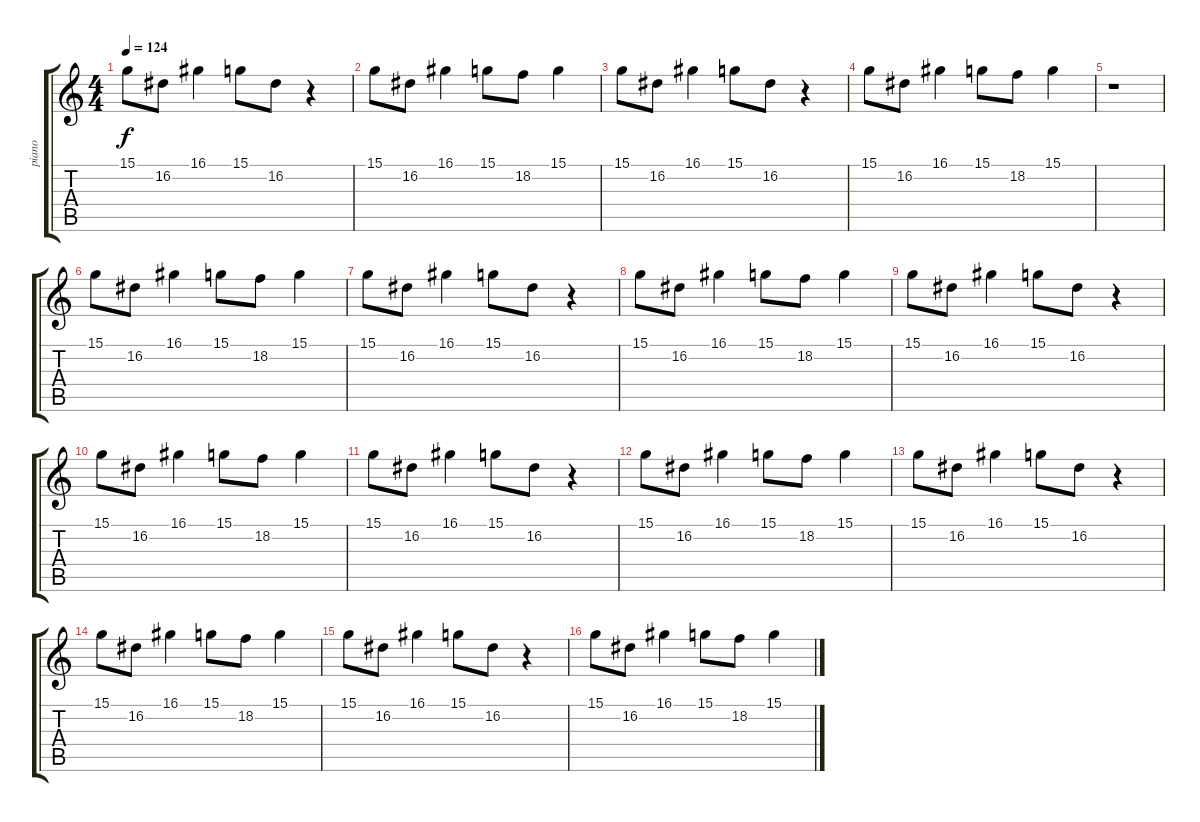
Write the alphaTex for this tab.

\track ("piano" "piano") {instrument acousticgrandpiano}
\staff {score tabs}
\tuning (E4 B3 G3 D3 A2 E2) {hide}
\ts (4 4)
\tempo 124
\clef g2
\ks c
15.1.8{dy f} 16.2.8 16.1.4 15.1.8 16.2.8 r.4 |
15.1.8 16.2.8 16.1.4 15.1.8 18.2.8 15.1.4 |
15.1.8 16.2.8 16.1.4 15.1.8 16.2.8 r.4 |
15.1.8 16.2.8 16.1.4 15.1.8 18.2.8 15.1.4 |
r.1 |
15.1.8 16.2.8 16.1.4 15.1.8 18.2.8 15.1.4 |
15.1.8 16.2.8 16.1.4 15.1.8 16.2.8 r.4 |
15.1.8 16.2.8 16.1.4 15.1.8 18.2.8 15.1.4 |
15.1.8 16.2.8 16.1.4 15.1.8 16.2.8 r.4 |
15.1.8 16.2.8 16.1.4 15.1.8 18.2.8 15.1.4 |
15.1.8 16.2.8 16.1.4 15.1.8 16.2.8 r.4 |
15.1.8 16.2.8 16.1.4 15.1.8 18.2.8 15.1.4 |
15.1.8 16.2.8 16.1.4 15.1.8 16.2.8 r.4 |
15.1.8 16.2.8 16.1.4 15.1.8 18.2.8 15.1.4 |
15.1.8 16.2.8 16.1.4 15.1.8 16.2.8 r.4 |
15.1.8 16.2.8 16.1.4 15.1.8 18.2.8 15.1.4
